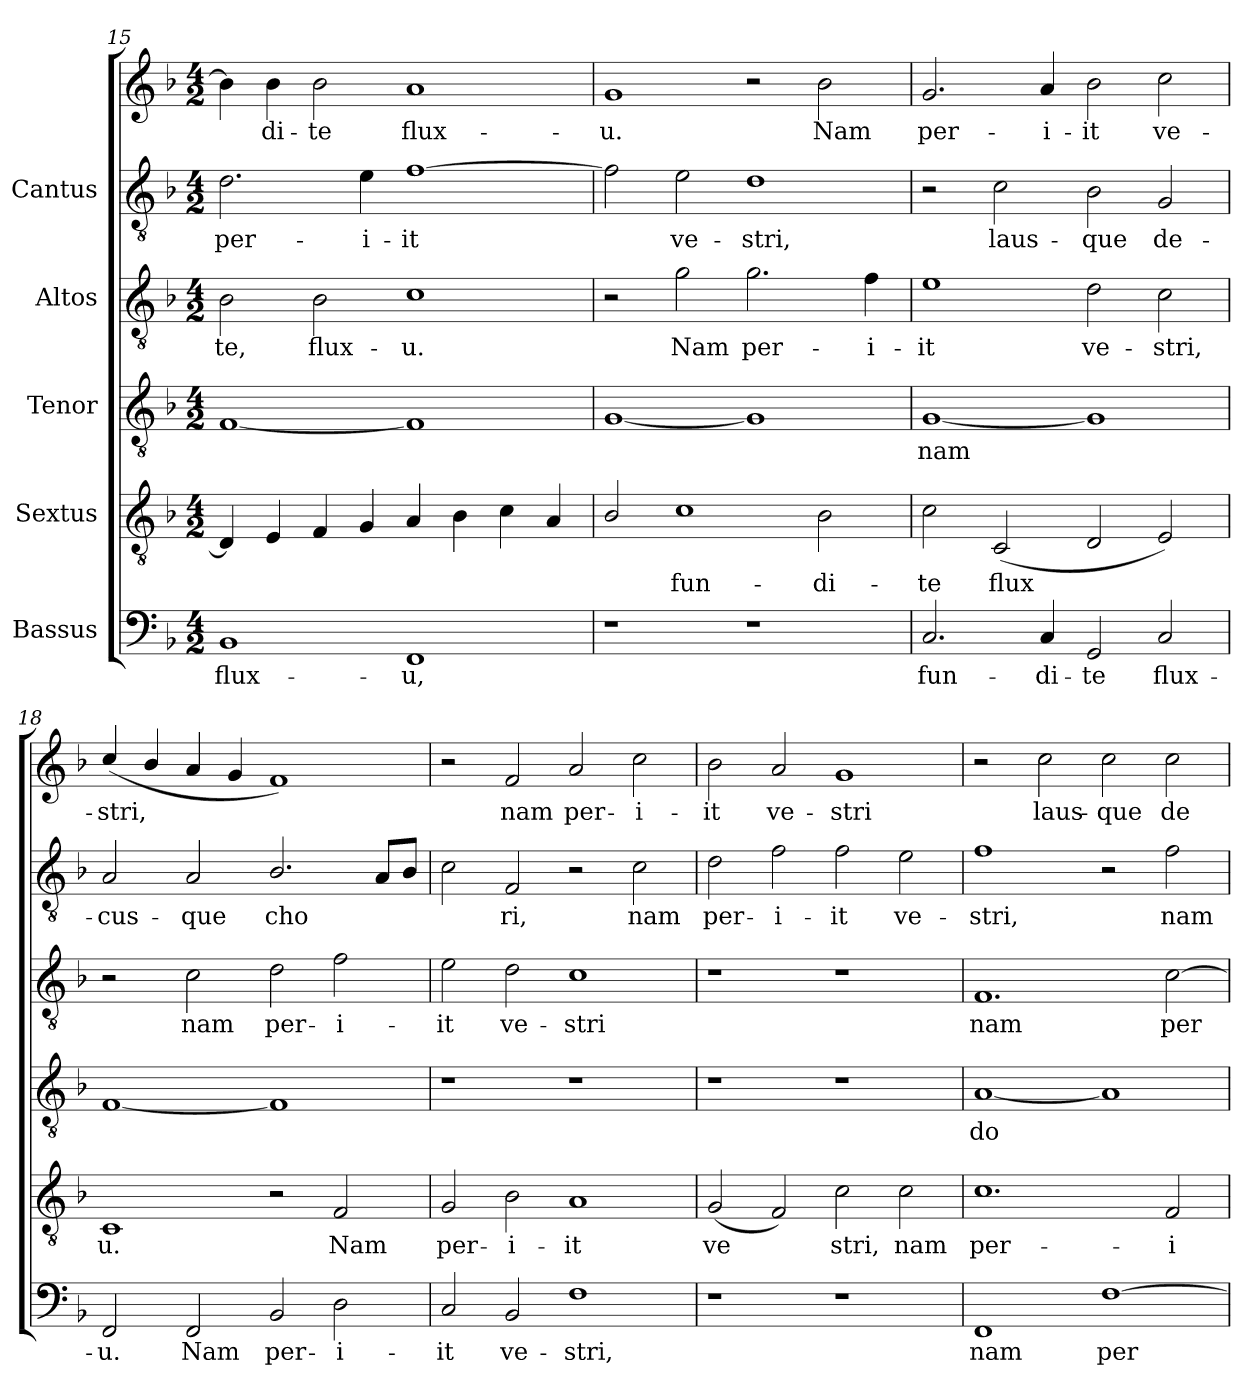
**kern	**text	**kern	**text	**kern	**text	**kern	**text	**kern	**text	**kern	**text
*part5	*part5	*part4	*part4	*part3	*part3	*part2	*part2	*part1	*part1	*part1	*part1
*staff6	*staff6	*staff5	*staff5	*staff4	*staff4	*staff3	*staff3	*staff2	*staff2	*staff1	*staff1
*I"Bassus	*	*I"Sextus	*	*I"Tenor	*	*I"Altos	*	*I"Cantus	*	*	*
*clefF4	*	*clefGv2	*	*clefGv2	*	*clefGv2	*	*clefGv2	*	*clefG2	*
*k[b-]	*	*k[b-]	*	*k[b-]	*	*k[b-]	*	*k[b-]	*	*k[b-]	*
*F:	*	*F:	*	*F:	*	*F:	*	*F:	*	*F:	*
*M4/2	*	*M4/2	*	*M4/2	*	*M4/2	*	*M4/2	*	*M4/2	*
=15	=15	=15	=15	=15	=15	=15	=15	=15	=15	=15	=15
!	!LO:LY:b:cj	!	!	!	!	!	!LO:LY:b:cj	!	!LO:LY:b:cj	!	!LO:LY:b:cj
1BB-	flux-	4D/]	.	[<1F	.	2B-\	-te,	2.d\	-per-	4b-\]	.
!	!	!	!	!	!	!	!	!	!	!	!LO:LY:b:cj
.	.	4E/	.	.	.	.	.	.	.	4b-\	di-
!	!	!	!	!	!	!	!LO:LY:b:cj	!	!	!	!LO:LY:b:cj
.	.	4F/	.	.	.	2B-\	flux-	.	.	2b-\	-te
!	!	!	!	!	!	!	!	!	!LO:LY:b:cj	!	!
.	.	4G/	.	.	.	.	.	4e\	-i-	.	.
!	!LO:LY:b:cj	!	!	!	!	!	!LO:LY:b:cj	!	!LO:LY:b:cj	!	!LO:LY:b:cj
1FF	-u,	4A/	.	1F]	.	1c	-u.	[>1f	-it	1a	flux-
.	.	4B-\	.	.	.	.	.	.	.	.	.
.	.	4c\	.	.	.	.	.	.	.	.	.
.	.	4A/	.	.	.	.	.	.	.	.	.
=16	=16	=16	=16	=16	=16	=16	=16	=16	=16	=16	=16
!	!	!	!LO:LY:b:cj	!	!	!	!	!	!LO:LY:b:cj	!	!LO:LY:b:cj
1r	.	2B-/	.	[<1G	.	2r	.	2f\]	.	1g	u.
!	!	!	!LO:LY:b:cj	!	!	!	!LO:LY:b:cj	!	!LO:LY:b:cj	!	!
.	.	1c	fun-	.	.	2g\	Nam	2e\	ve-	.	.
!	!	!	!	!	!	!	!LO:LY:b:cj	!	!LO:LY:b:cj	!	!
1r	.	.	.	1G]	.	2.g\	per-	1d	-stri,	2r	.
!	!	!	!LO:LY:b:cj	!	!	!	!	!	!	!	!LO:LY:b:cj
.	.	2B-\	-di-	.	.	.	.	.	.	2b-\	Nam
!	!	!	!	!	!	!	!LO:LY:b:cj	!	!	!	!
.	.	.	.	.	.	4f\	-i-	.	.	.	.
!!LO:LB:g=z
=17	=17	=17	=17	=17	=17	=17	=17	=17	=17	=17	=17
!	!LO:LY:b:cj	!	!LO:LY:b:cj	!	!LO:LY:b:cj	!	!LO:LY:b:cj	!	!	!	!LO:LY:b:cj
2.C/	fun-	2c\	-te	[<1G	-nam	1e	-it	2r	.	2.g/	per-
!	!	!	!LO:LY:b:cj	!	!	!	!	!	!LO:LY:b:cj	!	!
.	.	(<2C/	flux-	.	.	.	.	2c\	-laus-	.	.
!	!LO:LY:b:cj	!	!	!	!	!	!	!	!	!	!LO:LY:b:cj
4C/	-di-	.	.	.	.	.	.	.	.	4a/	-i-
!	!LO:LY:b:cj	!	!LO:LY:b:cj	!	!LO:LY:b:cj	!	!LO:LY:b:cj	!	!LO:LY:b:cj	!	!LO:LY:b:cj
2GG/	-te	2D/	--	1G]	.	2d\	ve-	2B-\	-que	2b-\	-it
!	!LO:LY:b:cj	!	!LO:LY:b:cj	!	!	!	!LO:LY:b:cj	!	!LO:LY:b:cj	!	!LO:LY:b:cj
2C/	flux-	2E/)	--	.	.	2c\	-stri,	2G/	de-	2cc\	ve-
=18	=18	=18	=18	=18	=18	=18	=18	=18	=18	=18	=18
!	!LO:LY:b:cj	!	!LO:LY:b:cj	!	!	!	!	!	!LO:LY:b:cj	!	!LO:LY:b:cj
2FF/	-u.	1C	-u.	[<1F	.	2r	.	2A/	cus-	(<4cc/	-stri,
!	!	!	!	!	!	!	!	!	!	!	!LO:LY:b:cj
.	.	.	.	.	.	.	.	.	.	4b-/	.
!	!LO:LY:b:cj	!	!	!	!	!	!LO:LY:b:cj	!	!LO:LY:b:cj	!	!LO:LY:b:cj
2FF/	Nam	.	.	.	.	2c\	nam	2A/	-que	4a/	.
!	!	!	!	!	!	!	!	!	!	!	!LO:LY:b:cj
.	.	.	.	.	.	.	.	.	.	4g/	.
!	!LO:LY:b:cj	!	!	!	!	!	!LO:LY:b:cj	!	!LO:LY:b:cj	!	!LO:LY:b:cj
2BB-/	per-	2r	.	1F]	.	2d\	per-	2.B-/	cho-	1f)	.
!	!LO:LY:b:cj	!	!LO:LY:b:cj	!	!	!	!LO:LY:b:cj	!	!	!	!
2D\	-i-	2F/	Nam	.	.	2f\	-i-	.	.	.	.
!	!	!	!	!	!	!	!	!	!LO:LY:b:cj	!	!
.	.	.	.	.	.	.	.	8A/L	--	.	.
!	!	!	!	!	!	!	!	!	!LO:LY:b:cj	!	!
.	.	.	.	.	.	.	.	8B-/J	--	.	.
=19	=19	=19	=19	=19	=19	=19	=19	=19	=19	=19	=19
!	!LO:LY:b:cj	!	!LO:LY:b:cj	!	!	!	!LO:LY:b:cj	!	!LO:LY:b:cj	!	!
2C/	-it	2G/	per-	1r	.	2e\	-it	2c\	-	2r	.
!	!LO:LY:b:cj	!	!LO:LY:b:cj	!	!	!	!LO:LY:b:cj	!	!LO:LY:b:cj	!	!LO:LY:b:cj
2BB-/	ve-	2B-\	-i-	.	.	2d\	ve-	2F/	ri,	2f/	-nam
!	!LO:LY:b:cj	!	!LO:LY:b:cj	!	!	!	!LO:LY:b:cj	!	!	!	!LO:LY:b:cj
1F	-stri,	1A	-it	1r	.	1c	-stri	2r	.	2a/	per-
!	!	!	!	!	!	!	!	!	!LO:LY:b:cj	!	!LO:LY:b:cj
.	.	.	.	.	.	.	.	2c\	nam	2cc\	-i-
!!LO:PB:g=z
=20	=20	=20	=20	=20	=20	=20	=20	=20	=20	=20	=20
!	!	!	!LO:LY:b:cj	!	!	!	!	!	!LO:LY:b:cj	!	!LO:LY:b:cj
1r	.	(<2G/	ve-	1r	.	1r	.	2d\	per-	2b-\	it
!	!	!	!LO:LY:b:cj	!	!	!	!	!	!LO:LY:b:cj	!	!LO:LY:b:cj
.	.	2F/)	-	.	.	.	.	2f\	-i-	2a/	ve-
!	!	!	!LO:LY:b:cj	!	!	!	!	!	!LO:LY:b:cj	!	!LO:LY:b:cj
1r	.	2c\	stri,	1r	.	1r	.	2f\	-it	1g	-stri
!	!	!	!LO:LY:b:cj	!	!	!	!	!	!LO:LY:b:cj	!	!
.	.	2c\	nam	.	.	.	.	2e\	ve-	.	.
=21	=21	=21	=21	=21	=21	=21	=21	=21	=21	=21	=21
!	!LO:LY:b:cj	!	!LO:LY:b:cj	!	!LO:LY:b:cj	!	!LO:LY:b:cj	!	!LO:LY:b:cj	!	!
1FF	nam	1.c	per-	[<1A	do-	1.F	nam	1f	-stri,	2r	.
!	!	!	!	!	!	!	!	!	!	!	!LO:LY:b:cj
.	.	.	.	.	.	.	.	.	.	2cc\	-laus-
!	!LO:LY:b:cj	!	!	!	!LO:LY:b:cj	!	!	!	!	!	!LO:LY:b:cj
[>1F	per-	.	.	1A]	--	.	.	2r	.	2cc\	-que
!	!	!	!LO:LY:b:cj	!	!	!	!LO:LY:b:cj	!	!LO:LY:b:cj	!	!LO:LY:b:cj
.	.	2F/	-i-	.	.	[>2c\	per-	2f\	nam	2cc\	de-
=	=	=	=	=	=	=	=	=	=	=	=
*-	*-	*-	*-	*-	*-	*-	*-	*-	*-	*-	*-
